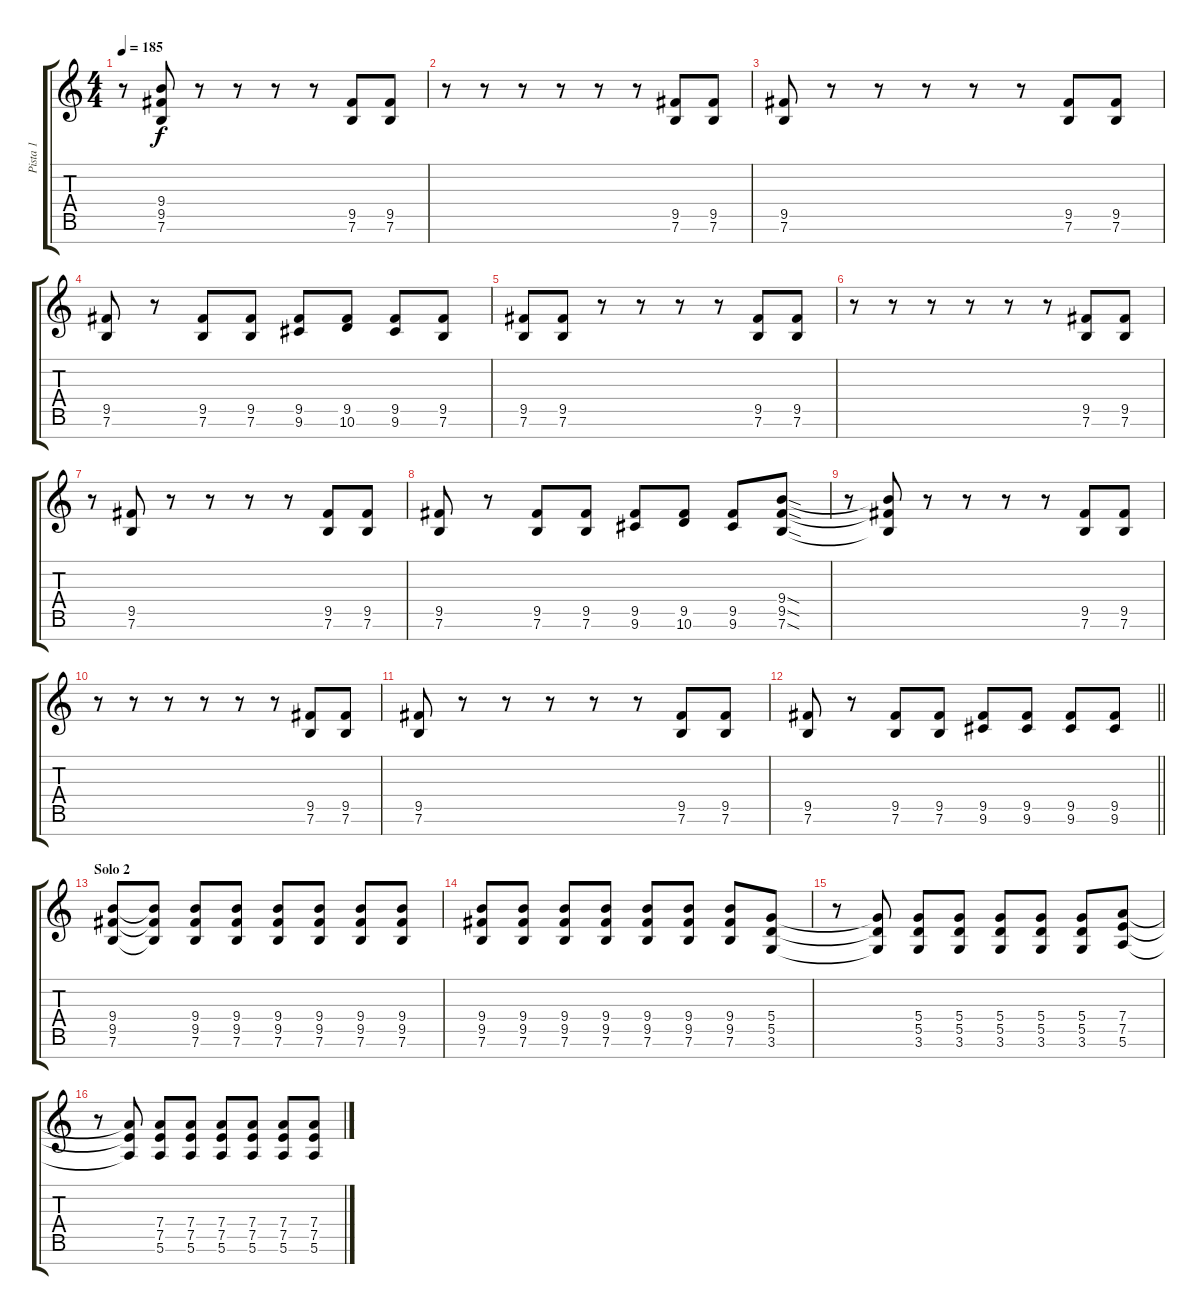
\track ("Pista 1" "Pista 1") {instrument distortionguitar}
\staff {score tabs}
\tuning (E4 B3 G3 D3 A2 E2 B1) {hide}
\ts (4 4)
\tempo 185
\clef g2
\ks c
r.8{dy f} (9.4{t} 9.5{t} 7.6{t}).8 r.8 r.8 r.8 r.8 (9.5 7.6).8 (9.5 7.6).8 |
r.8 r.8 r.8 r.8 r.8 r.8 (9.5 7.6).8 (9.5 7.6).8 |
(9.5 7.6).8 r.8 r.8 r.8 r.8 r.8 (9.5 7.6).8 (9.5 7.6).8 |
(9.5 7.6).8 r.8 (9.5 7.6).8 (9.5 7.6).8 (9.5 9.6).8 (9.5 10.6).8 (9.5 9.6).8 (9.5 7.6).8 |
(9.5 7.6).8 (9.5 7.6).8 r.8 r.8 r.8 r.8 (9.5 7.6).8 (9.5 7.6).8 |
r.8 r.8 r.8 r.8 r.8 r.8 (9.5 7.6).8 (9.5 7.6).8 |
r.8 (9.5 7.6).8 r.8 r.8 r.8 r.8 (9.5 7.6).8 (9.5 7.6).8 |
(9.5 7.6).8 r.8 (9.5 7.6).8 (9.5 7.6).8 (9.5 9.6).8 (9.5 10.6).8 (9.5 9.6).8 (9.4{sod} 9.5{sod} 7.6{sod}).8 |
r.8 (9.4{t} 9.5{t} 7.6{t}).8 r.8 r.8 r.8 r.8 (9.5 7.6).8 (9.5 7.6).8 |
r.8 r.8 r.8 r.8 r.8 r.8 (9.5 7.6).8 (9.5 7.6).8 |
(9.5 7.6).8 r.8 r.8 r.8 r.8 r.8 (9.5 7.6).8 (9.5 7.6).8 |
\barLineRight lightlight
(9.5 7.6).8 r.8 (9.5 7.6).8 (9.5 7.6).8 (9.5 9.6).8 (9.5 9.6).8 (9.5 9.6).8 (9.5 9.6).8 |
\section ("" "Solo 2")
(9.4 9.5 7.6).8 (9.4{t} 9.5{t} 7.6{t}).8 (9.4 9.5 7.6).8 (9.4 9.5 7.6).8 (9.4 9.5 7.6).8 (9.4 9.5 7.6).8 (9.4 9.5 7.6).8 (9.4 9.5 7.6).8 |
(9.4 9.5 7.6).8 (9.4 9.5 7.6).8 (9.4 9.5 7.6).8 (9.4 9.5 7.6).8 (9.4 9.5 7.6).8 (9.4 9.5 7.6).8 (9.4 9.5 7.6).8 (5.4 5.5 3.6).8 |
r.8 (5.4{t} 5.5{t} 3.6{t}).8 (5.4 5.5 3.6).8 (5.4 5.5 3.6).8 (5.4 5.5 3.6).8 (5.4 5.5 3.6).8 (5.4 5.5 3.6).8 (7.4 7.5 5.6).8 |
r.8 (7.4{t} 7.5{t} 5.6{t}).8 (7.4 7.5 5.6).8 (7.4 7.5 5.6).8 (7.4 7.5 5.6).8 (7.4 7.5 5.6).8 (7.4 7.5 5.6).8 (7.4 7.5 5.6).8
